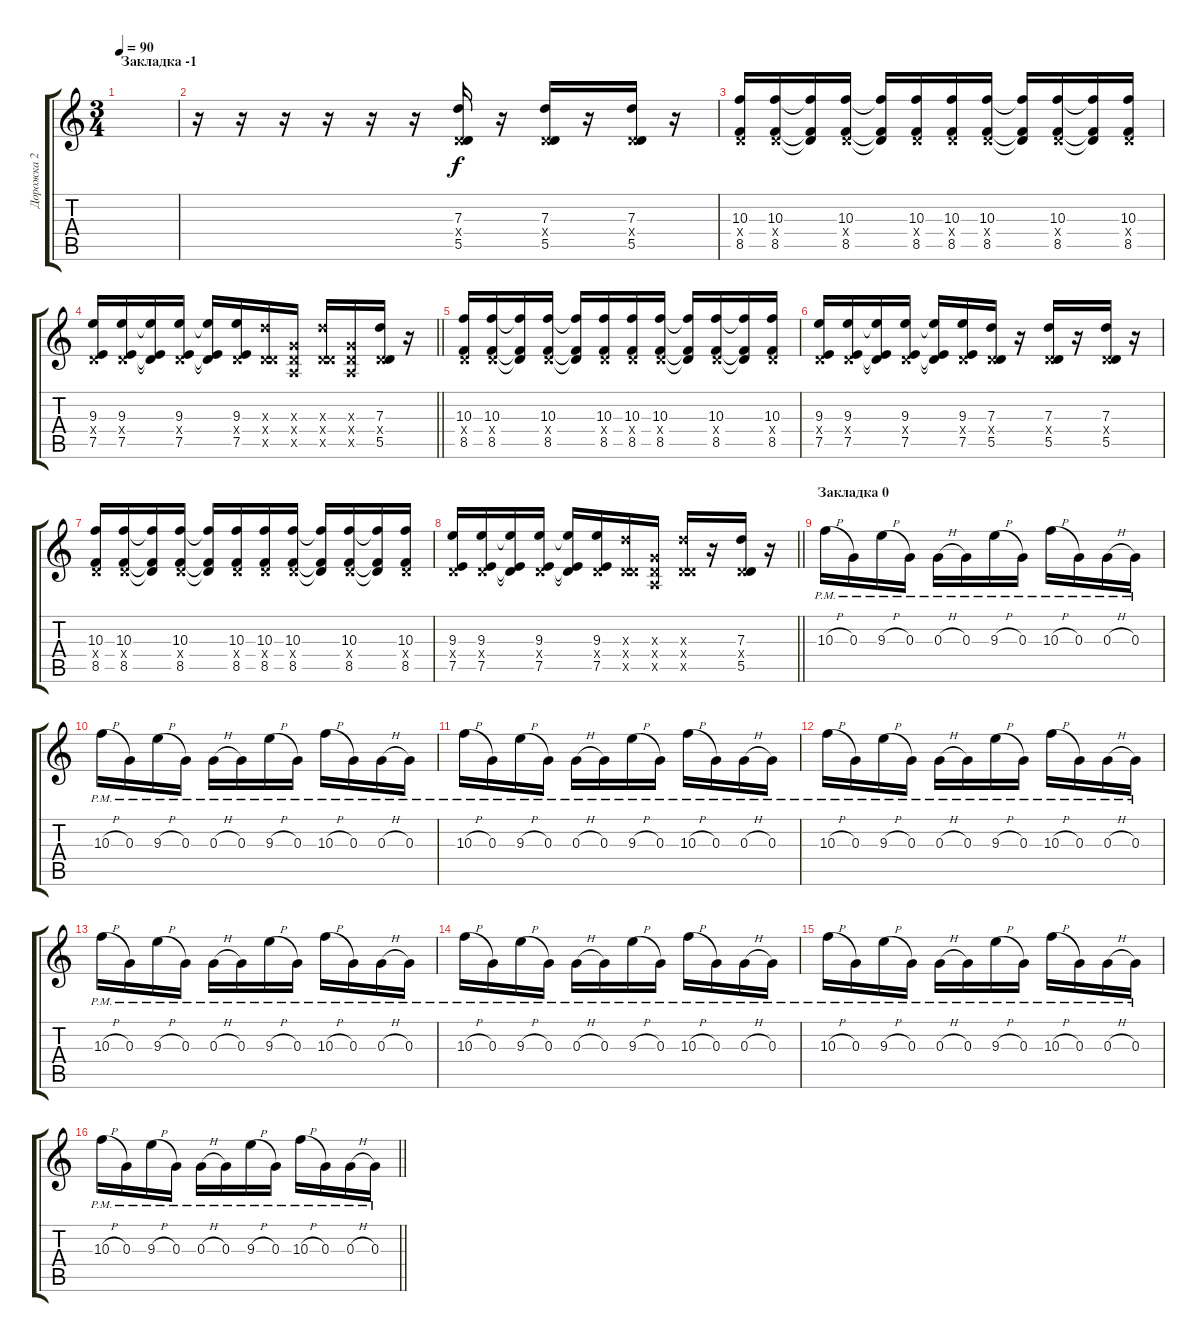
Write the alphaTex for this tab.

\track ("Дорожка 2" "Дорожка 2") {instrument distortionguitar}
\staff {score tabs}
\tuning (E4 B3 G3 D3 A2 D2) {hide}
\ts (3 4)
\section ("" "Закладка -1")
\tempo 90
\clef g2
\ks c
|
r.16 r.16 r.16 r.16 r.16 r.16 (7.3 0.4{x} 5.5).16 r.16 (7.3 0.4{x} 5.5).16 r.16 (7.3 0.4{x} 5.5).16 r.16 |
(10.3 0.4{x} 8.5).16 (10.3 0.4{x} 8.5).16 (10.3{t} 0.4{t} 8.5{t}).16 (10.3 0.4{x} 8.5).16 (10.3{t} 0.4{t} 8.5{t}).16 (10.3 0.4{x} 8.5).16 (10.3 0.4{x} 8.5).16 (10.3 0.4{x} 8.5).16 (10.3{t} 0.4{t} 8.5{t}).16 (10.3 0.4{x} 8.5).16 (10.3{t} 0.4{t} 8.5{t}).16 (10.3 0.4{x} 8.5).16 |
\barLineRight lightlight
(9.3 0.4{x} 7.5).16 (9.3 0.4{x} 7.5).16 (9.3{t} 0.4{t} 7.5{t}).16 (9.3 0.4{x} 7.5).16 (9.3{t} 0.4{t} 7.5{t}).16 (9.3 0.4{x} 7.5).16 (7.3{x} 0.4{x} 5.5{x}).16 (0.3{x} 0.4{x} 0.5{x}).16 (7.3{x} 0.4{x} 5.5{x}).16 (0.3{x} 0.4{x} 0.5{x}).16 (7.3 0.4{x} 5.5).16 r.16 |
(10.3 0.4{x} 8.5).16 (10.3 0.4{x} 8.5).16 (10.3{t} 0.4{t} 8.5{t}).16 (10.3 0.4{x} 8.5).16 (10.3{t} 0.4{t} 8.5{t}).16 (10.3 0.4{x} 8.5).16 (10.3 0.4{x} 8.5).16 (10.3 0.4{x} 8.5).16 (10.3{t} 0.4{t} 8.5{t}).16 (10.3 0.4{x} 8.5).16 (10.3{t} 0.4{t} 8.5{t}).16 (10.3 0.4{x} 8.5).16 |
(9.3 0.4{x} 7.5).16 (9.3 0.4{x} 7.5).16 (9.3{t} 0.4{t} 7.5{t}).16 (9.3 0.4{x} 7.5).16 (9.3{t} 0.4{t} 7.5{t}).16 (9.3 0.4{x} 7.5).16 (7.3 0.4{x} 5.5).16 r.16 (7.3 0.4{x} 5.5).16 r.16 (7.3 0.4{x} 5.5).16 r.16 |
(10.3 0.4{x} 8.5).16 (10.3 0.4{x} 8.5).16 (10.3{t} 0.4{t} 8.5{t}).16 (10.3 0.4{x} 8.5).16 (10.3{t} 0.4{t} 8.5{t}).16 (10.3 0.4{x} 8.5).16 (10.3 0.4{x} 8.5).16 (10.3 0.4{x} 8.5).16 (10.3{t} 0.4{t} 8.5{t}).16 (10.3 0.4{x} 8.5).16 (10.3{t} 0.4{t} 8.5{t}).16 (10.3 0.4{x} 8.5).16 |
\barLineRight lightlight
(9.3 0.4{x} 7.5).16 (9.3 0.4{x} 7.5).16 (9.3{t} 0.4{t} 7.5{t}).16 (9.3 0.4{x} 7.5).16 (9.3{t} 0.4{t} 7.5{t}).16 (9.3 0.4{x} 7.5).16 (7.3{x} 0.4{x} 5.5{x}).16 (0.3{x} 0.4{x} 0.5{x}).16 (7.3{x} 0.4{x} 5.5{x}).16 r.16 (7.3 0.4{x} 5.5).16 r.16 |
\section ("" "Закладка 0")
10.3{h pm}.16 0.3{pm}.16 9.3{h pm}.16 0.3{pm}.16 0.3{h pm}.16 0.3{pm}.16 9.3{h pm}.16 0.3{pm}.16 10.3{h pm}.16 0.3{pm}.16 0.3{h pm}.16 0.3{pm}.16 |
10.3{h pm}.16 0.3{pm}.16 9.3{h pm}.16 0.3{pm}.16 0.3{h pm}.16 0.3{pm}.16 9.3{h pm}.16 0.3{pm}.16 10.3{h pm}.16 0.3{pm}.16 0.3{h pm}.16 0.3{pm}.16 |
10.3{h pm}.16 0.3{pm}.16 9.3{h pm}.16 0.3{pm}.16 0.3{h pm}.16 0.3{pm}.16 9.3{h pm}.16 0.3{pm}.16 10.3{h pm}.16 0.3{pm}.16 0.3{h pm}.16 0.3{pm}.16 |
10.3{h pm}.16 0.3{pm}.16 9.3{h pm}.16 0.3{pm}.16 0.3{h pm}.16 0.3{pm}.16 9.3{h pm}.16 0.3{pm}.16 10.3{h pm}.16 0.3{pm}.16 0.3{h pm}.16 0.3{pm}.16 |
10.3{h pm}.16 0.3{pm}.16 9.3{h pm}.16 0.3{pm}.16 0.3{h pm}.16 0.3{pm}.16 9.3{h pm}.16 0.3{pm}.16 10.3{h pm}.16 0.3{pm}.16 0.3{h pm}.16 0.3{pm}.16 |
10.3{h pm}.16 0.3{pm}.16 9.3{h pm}.16 0.3{pm}.16 0.3{h pm}.16 0.3{pm}.16 9.3{h pm}.16 0.3{pm}.16 10.3{h pm}.16 0.3{pm}.16 0.3{h pm}.16 0.3{pm}.16 |
10.3{h pm}.16 0.3{pm}.16 9.3{h pm}.16 0.3{pm}.16 0.3{h pm}.16 0.3{pm}.16 9.3{h pm}.16 0.3{pm}.16 10.3{h pm}.16 0.3{pm}.16 0.3{h pm}.16 0.3{pm}.16 |
\barLineRight lightlight
10.3{h pm}.16 0.3{pm}.16 9.3{h pm}.16 0.3{pm}.16 0.3{h pm}.16 0.3{pm}.16 9.3{h pm}.16 0.3{pm}.16 10.3{h pm}.16 0.3{pm}.16 0.3{h pm}.16 0.3{pm}.16
